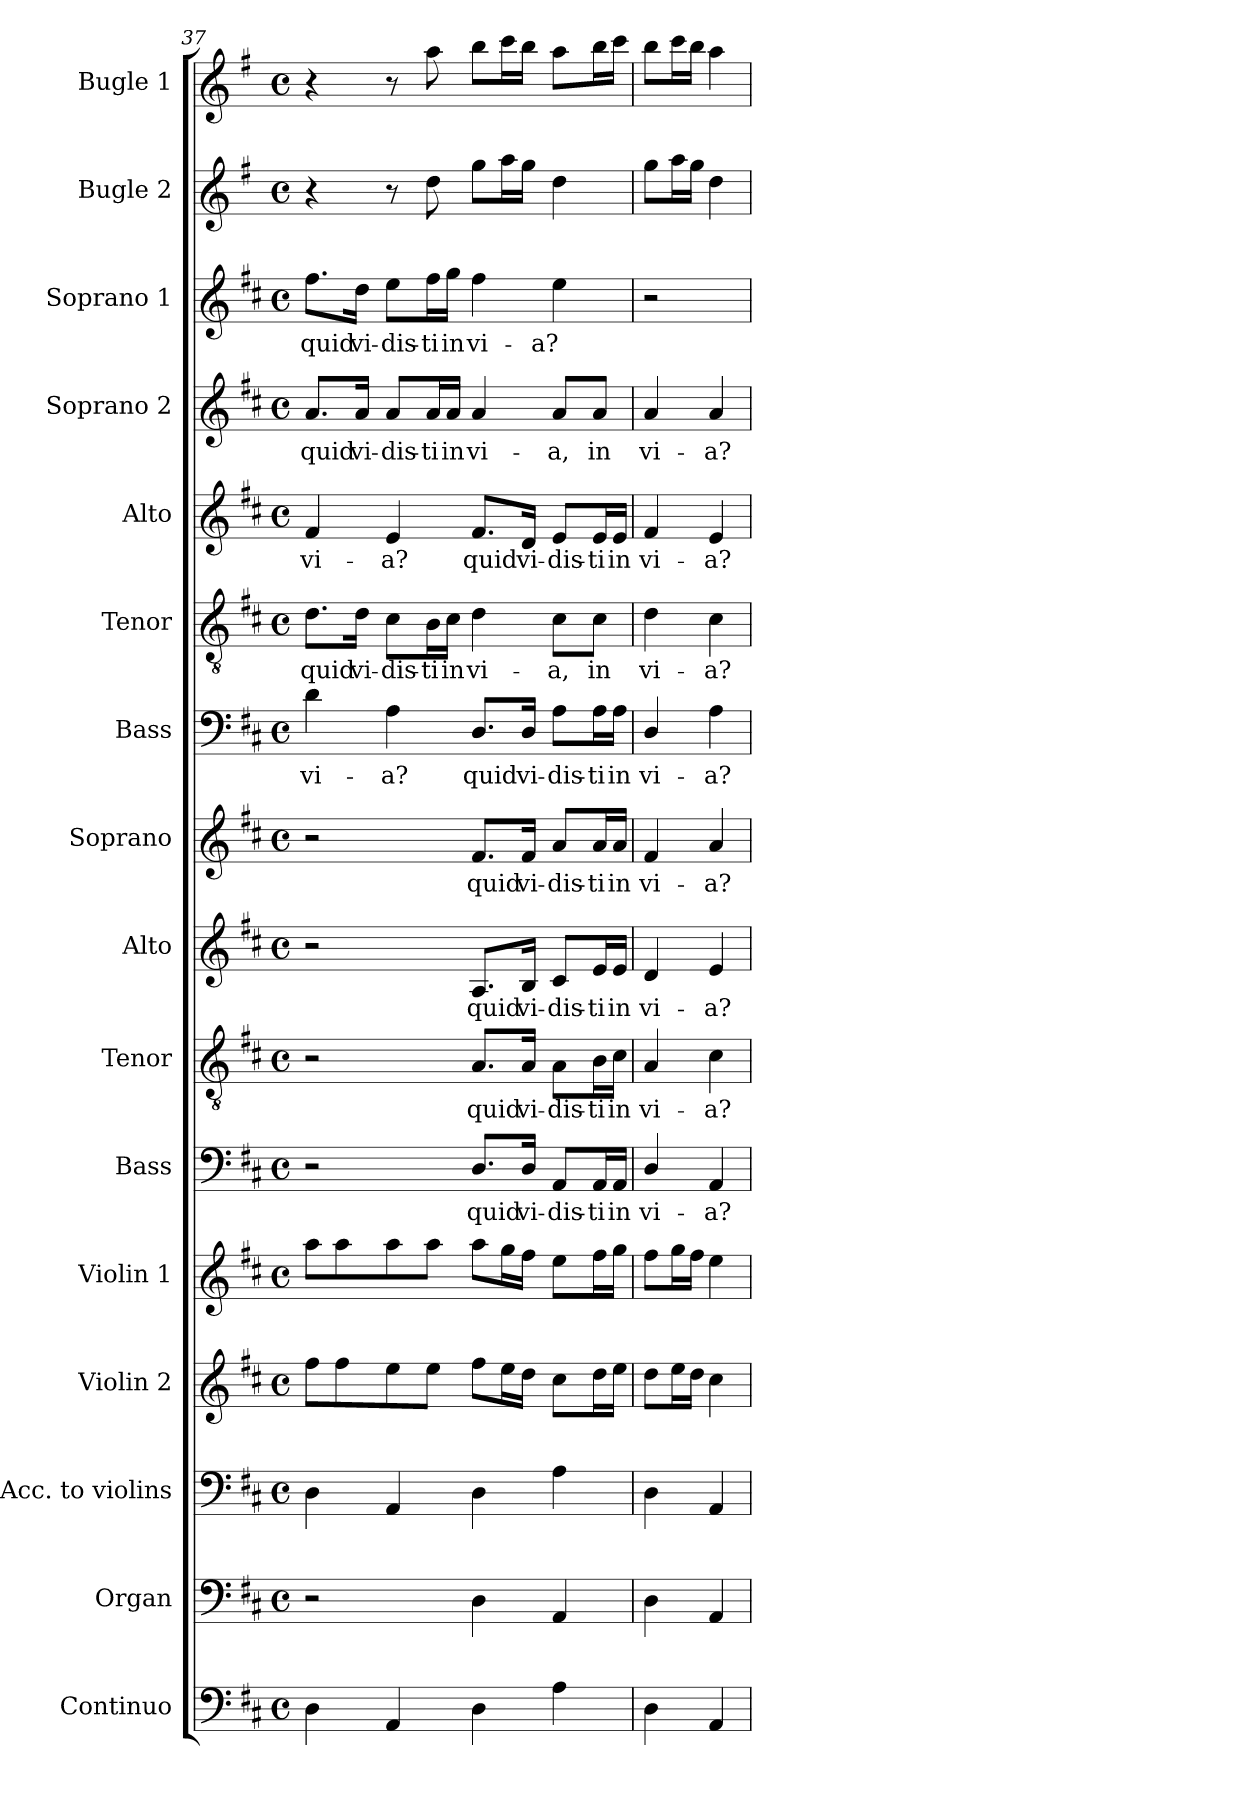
**kern	**kern	**kern	**kern	**kern	**kern	**text	**kern	**text	**kern	**text	**kern	**text	**kern	**text	**kern	**text	**kern	**text	**kern	**text	**kern	**text	**kern	**kern
*part16	*part15	*part14	*part13	*part12	*part11	*part11	*part10	*part10	*part9	*part9	*part8	*part8	*part7	*part7	*part6	*part6	*part5	*part5	*part4	*part4	*part3	*part3	*part2	*part1
*staff16	*staff15	*staff14	*staff13	*staff12	*staff11	*staff11	*staff10	*staff10	*staff9	*staff9	*staff8	*staff8	*staff7	*staff7	*staff6	*staff6	*staff5	*staff5	*staff4	*staff4	*staff3	*staff3	*staff2	*staff1
*I"Continuo	*I"Organ	*I"Acc. to violins	*I"Violin 2	*I"Violin 1	*I"Bass	*	*I"Tenor	*	*I"Alto	*	*I"Soprano	*	*I"Bass	*	*I"Tenor	*	*I"Alto	*	*I"Soprano 2	*	*I"Soprano 1	*	*I"Bugle  2	*I"Bugle 1
*I'Cont.	*I'Org.	*	*I'Vln. 2	*I'Vln. 1	*I'B.	*	*I'T.	*	*I'A.	*	*I'S.	*	*I'B.	*	*I'T.	*	*I'A.	*	*I'S2.	*	*I'S1.	*	*I'Bug 2	*I'Bug. 1
*clefF4	*clefF4	*clefF4	*clefG2	*clefG2	*clefF4	*	*clefGv2	*	*clefG2	*	*clefG2	*	*clefF4	*	*clefGv2	*	*clefG2	*	*clefG2	*	*clefG2	*	*clefG2	*clefG2
*	*	*	*	*	*	*	*ITrd7c12	*	*	*	*	*	*	*	*ITrd7c12	*	*	*	*	*	*	*	*ITrd3c5	*ITrd3c5
*k[f#c#]	*k[f#c#]	*k[f#c#]	*k[f#c#]	*k[f#c#]	*k[f#c#]	*	*k[f#c#]	*	*k[f#c#]	*	*k[f#c#]	*	*k[f#c#]	*	*k[f#c#]	*	*k[f#c#]	*	*k[f#c#]	*	*k[f#c#]	*	*k[f#c#]	*k[f#c#]
*D:	*D:	*D:	*D:	*D:	*D:	*	*D:	*	*D:	*	*D:	*	*D:	*	*D:	*	*D:	*	*D:	*	*D:	*	*D:	*D:
*M4/4	*M4/4	*M4/4	*M4/4	*M4/4	*M4/4	*	*M4/4	*	*M4/4	*	*M4/4	*	*M4/4	*	*M4/4	*	*M4/4	*	*M4/4	*	*M4/4	*	*M4/4	*M4/4
*met(c)	*met(c)	*met(c)	*met(c)	*met(c)	*met(c)	*	*met(c)	*	*met(c)	*	*met(c)	*	*met(c)	*	*met(c)	*	*met(c)	*	*met(c)	*	*met(c)	*	*met(c)	*met(c)
=37	=37	=37	=37	=37	=37	=37	=37	=37	=37	=37	=37	=37	=37	=37	=37	=37	=37	=37	=37	=37	=37	=37	=37	=37
!	!	!	!	!	!	!	!	!	!	!	!	!	!	!LO:LY:b:color=#000000	!	!	!	!	!	!	!	!	!	!
!	!	!	!	!	!	!	!	!	!	!	!	!	!	!	!	!LO:LY:b:color=#000000	!	!	!	!	!	!	!	!
!	!	!	!	!	!	!	!	!	!	!	!	!	!	!	!	!	!	!LO:LY:b:color=#000000	!	!	!	!	!	!
!	!	!	!	!	!	!	!	!	!	!	!	!	!	!	!	!	!	!	!	!LO:LY:b:color=#000000	!	!	!	!
!	!	!	!	!	!	!	!	!	!	!	!	!	!	!	!	!	!	!	!	!	!	!LO:LY:b:color=#000000	!	!
4Di\	2r	4Di\	8ff#i\L	8aai\L	2r	.	2r	.	2r	.	2r	.	4di\	vi-	8.Di\L	quid	4f#i/	vi-	8.ai/L	quid	8.ff#i\L	quid	4r	4r
.	.	.	8ff#i\	8aai\	.	.	.	.	.	.	.	.	.	.	.	.	.	.	.	.	.	.	.	.
!	!	!	!	!	!	!	!	!	!	!	!	!	!	!	!	!LO:LY:b:color=#000000	!	!	!	!	!	!	!	!
!	!	!	!	!	!	!	!	!	!	!	!	!	!	!	!	!	!	!	!	!LO:LY:b:color=#000000	!	!	!	!
!	!	!	!	!	!	!	!	!	!	!	!	!	!	!	!	!	!	!	!	!	!	!LO:LY:b:color=#000000	!	!
.	.	.	.	.	.	.	.	.	.	.	.	.	.	.	16Di\Jk	vi-	.	.	16ai/Jk	vi-	16ddi\Jk	vi-	.	.
!	!	!	!	!	!	!	!	!	!	!	!	!	!	!LO:LY:b:color=#000000	!	!	!	!	!	!	!	!	!	!
!	!	!	!	!	!	!	!	!	!	!	!	!	!	!	!	!LO:LY:b:color=#000000	!	!	!	!	!	!	!	!
!	!	!	!	!	!	!	!	!	!	!	!	!	!	!	!	!	!	!LO:LY:b:color=#000000	!	!	!	!	!	!
!	!	!	!	!	!	!	!	!	!	!	!	!	!	!	!	!	!	!	!	!LO:LY:b:color=#000000	!	!	!	!
!	!	!	!	!	!	!	!	!	!	!	!	!	!	!	!	!	!	!	!	!	!	!LO:LY:b:color=#000000	!	!
4AAi/	.	4AAi/	8eei\	8aai\	.	.	.	.	.	.	.	.	4Ai\	-a?	8C#i\L	-dis-	4ei/	-a?	8ai/L	-dis-	8eei\L	-dis-	8r	8r
!	!	!	!	!	!	!	!	!	!	!	!	!	!	!	!	!LO:LY:b:color=#000000	!	!	!	!	!	!	!	!
!	!	!	!	!	!	!	!	!	!	!	!	!	!	!	!	!	!	!	!	!LO:LY:b:color=#000000	!	!	!	!
!	!	!	!	!	!	!	!	!	!	!	!	!	!	!	!	!	!	!	!	!	!	!LO:LY:b:color=#000000	!	!
.	.	.	8eei\J	8aai\J	.	.	.	.	.	.	.	.	.	.	16BBi\L	-ti	.	.	16ai/L	-ti	16ff#i\L	-ti	8ai\	8eei\
!	!	!	!	!	!	!	!	!	!	!	!	!	!	!	!	!LO:LY:b:color=#000000	!	!	!	!	!	!	!	!
!	!	!	!	!	!	!	!	!	!	!	!	!	!	!	!	!	!	!	!	!LO:LY:b:color=#000000	!	!	!	!
!	!	!	!	!	!	!	!	!	!	!	!	!	!	!	!	!	!	!	!	!	!	!LO:LY:b:color=#000000	!	!
.	.	.	.	.	.	.	.	.	.	.	.	.	.	.	16C#i\JJ	in	.	.	16ai/JJ	in	16ggi\JJ	in	.	.
!	!	!	!	!	!	!LO:LY:b:color=#000000	!	!	!	!	!	!	!	!	!	!	!	!	!	!	!	!	!	!
!	!	!	!	!	!	!	!	!LO:LY:b:color=#000000	!	!	!	!	!	!	!	!	!	!	!	!	!	!	!	!
!	!	!	!	!	!	!	!	!	!	!LO:LY:b:color=#000000	!	!	!	!	!	!	!	!	!	!	!	!	!	!
!	!	!	!	!	!	!	!	!	!	!	!	!LO:LY:b:color=#000000	!	!	!	!	!	!	!	!	!	!	!	!
!	!	!	!	!	!	!	!	!	!	!	!	!	!	!LO:LY:b:color=#000000	!	!	!	!	!	!	!	!	!	!
!	!	!	!	!	!	!	!	!	!	!	!	!	!	!	!	!LO:LY:b:color=#000000	!	!	!	!	!	!	!	!
!	!	!	!	!	!	!	!	!	!	!	!	!	!	!	!	!	!	!LO:LY:b:color=#000000	!	!	!	!	!	!
!	!	!	!	!	!	!	!	!	!	!	!	!	!	!	!	!	!	!	!	!LO:LY:b:color=#000000	!	!	!	!
!	!	!	!	!	!	!	!	!	!	!	!	!	!	!	!	!	!	!	!	!	!	!LO:LY:b:color=#000000	!	!
4Di\	4Di\	4Di\	8ff#i\L	8aai\L	8.Di/L	quid	8.AAi/L	quid	8.Ai/L	quid	8.f#i/L	quid	8.Di/L	quid	4Di\	vi-	8.f#i/L	quid	4ai/	vi-	4ff#i\	vi-	8ddi\L	8ff#i\L
.	.	.	16eei\L	16ggi\L	.	.	.	.	.	.	.	.	.	.	.	.	.	.	.	.	.	.	16eei\L	16ggi\L
!	!	!	!	!	!	!LO:LY:b:color=#000000	!	!	!	!	!	!	!	!	!	!	!	!	!	!	!	!	!	!
!	!	!	!	!	!	!	!	!LO:LY:b:color=#000000	!	!	!	!	!	!	!	!	!	!	!	!	!	!	!	!
!	!	!	!	!	!	!	!	!	!	!LO:LY:b:color=#000000	!	!	!	!	!	!	!	!	!	!	!	!	!	!
!	!	!	!	!	!	!	!	!	!	!	!	!LO:LY:b:color=#000000	!	!	!	!	!	!	!	!	!	!	!	!
!	!	!	!	!	!	!	!	!	!	!	!	!	!	!LO:LY:b:color=#000000	!	!	!	!	!	!	!	!	!	!
!	!	!	!	!	!	!	!	!	!	!	!	!	!	!	!	!	!	!LO:LY:b:color=#000000	!	!	!	!	!	!
.	.	.	16ddi\JJ	16ff#i\JJ	16Di/Jk	vi-	16AAi/Jk	vi-	16Bi/Jk	vi-	16f#i/Jk	vi-	16Di/Jk	vi-	.	.	16di/Jk	vi-	.	.	.	.	16ddi\JJ	16ff#i\JJ
!	!	!	!	!	!	!LO:LY:b:color=#000000	!	!	!	!	!	!	!	!	!	!	!	!	!	!	!	!	!	!
!	!	!	!	!	!	!	!	!LO:LY:b:color=#000000	!	!	!	!	!	!	!	!	!	!	!	!	!	!	!	!
!	!	!	!	!	!	!	!	!	!	!LO:LY:b:color=#000000	!	!	!	!	!	!	!	!	!	!	!	!	!	!
!	!	!	!	!	!	!	!	!	!	!	!	!LO:LY:b:color=#000000	!	!	!	!	!	!	!	!	!	!	!	!
!	!	!	!	!	!	!	!	!	!	!	!	!	!	!LO:LY:b:color=#000000	!	!	!	!	!	!	!	!	!	!
!	!	!	!	!	!	!	!	!	!	!	!	!	!	!	!	!LO:LY:b:color=#000000	!	!	!	!	!	!	!	!
!	!	!	!	!	!	!	!	!	!	!	!	!	!	!	!	!	!	!LO:LY:b:color=#000000	!	!	!	!	!	!
!	!	!	!	!	!	!	!	!	!	!	!	!	!	!	!	!	!	!	!	!LO:LY:b:color=#000000	!	!	!	!
!	!	!	!	!	!	!	!	!	!	!	!	!	!	!	!	!	!	!	!	!	!	!LO:LY:b:color=#000000	!	!
4Ai\	4AAi/	4Ai\	8cc#i\L	8eei\L	8AAi/L	-dis-	8AAi\L	-dis-	8c#i/L	-dis-	8ai/L	-dis-	8Ai\L	-dis-	8C#i\L	-a,	8ei/L	-dis-	8ai/L	-a,	4eei\	-a?	4ai\	8eei\L
!	!	!	!	!	!	!LO:LY:b:color=#000000	!	!	!	!	!	!	!	!	!	!	!	!	!	!	!	!	!	!
!	!	!	!	!	!	!	!	!LO:LY:b:color=#000000	!	!	!	!	!	!	!	!	!	!	!	!	!	!	!	!
!	!	!	!	!	!	!	!	!	!	!LO:LY:b:color=#000000	!	!	!	!	!	!	!	!	!	!	!	!	!	!
!	!	!	!	!	!	!	!	!	!	!	!	!LO:LY:b:color=#000000	!	!	!	!	!	!	!	!	!	!	!	!
!	!	!	!	!	!	!	!	!	!	!	!	!	!	!LO:LY:b:color=#000000	!	!	!	!	!	!	!	!	!	!
!	!	!	!	!	!	!	!	!	!	!	!	!	!	!	!	!LO:LY:b:color=#000000	!	!	!	!	!	!	!	!
!	!	!	!	!	!	!	!	!	!	!	!	!	!	!	!	!	!	!LO:LY:b:color=#000000	!	!	!	!	!	!
!	!	!	!	!	!	!	!	!	!	!	!	!	!	!	!	!	!	!	!	!LO:LY:b:color=#000000	!	!	!	!
.	.	.	16ddi\L	16ff#i\L	16AAi/L	-ti	16BBi\L	-ti	16ei/L	-ti	16ai/L	-ti	16Ai\L	-ti	8C#i\J	in	16ei/L	-ti	8ai/J	in	.	.	.	16ff#i\L
!	!	!	!	!	!	!LO:LY:b:color=#000000	!	!	!	!	!	!	!	!	!	!	!	!	!	!	!	!	!	!
!	!	!	!	!	!	!	!	!LO:LY:b:color=#000000	!	!	!	!	!	!	!	!	!	!	!	!	!	!	!	!
!	!	!	!	!	!	!	!	!	!	!LO:LY:b:color=#000000	!	!	!	!	!	!	!	!	!	!	!	!	!	!
!	!	!	!	!	!	!	!	!	!	!	!	!LO:LY:b:color=#000000	!	!	!	!	!	!	!	!	!	!	!	!
!	!	!	!	!	!	!	!	!	!	!	!	!	!	!LO:LY:b:color=#000000	!	!	!	!	!	!	!	!	!	!
!	!	!	!	!	!	!	!	!	!	!	!	!	!	!	!	!	!	!LO:LY:b:color=#000000	!	!	!	!	!	!
.	.	.	16eei\JJ	16ggi\JJ	16AAi/JJ	in	16C#i\JJ	in	16ei/JJ	in	16ai/JJ	in	16Ai\JJ	in	.	.	16ei/JJ	in	.	.	.	.	.	16ggi\JJ
=38	=38	=38	=38	=38	=38	=38	=38	=38	=38	=38	=38	=38	=38	=38	=38	=38	=38	=38	=38	=38	=38	=38	=38	=38
!	!	!	!	!	!	!LO:LY:b:color=#000000	!	!	!	!	!	!	!	!	!	!	!	!	!	!	!	!	!	!
!	!	!	!	!	!	!	!	!LO:LY:b:color=#000000	!	!	!	!	!	!	!	!	!	!	!	!	!	!	!	!
!	!	!	!	!	!	!	!	!	!	!LO:LY:b:color=#000000	!	!	!	!	!	!	!	!	!	!	!	!	!	!
!	!	!	!	!	!	!	!	!	!	!	!	!LO:LY:b:color=#000000	!	!	!	!	!	!	!	!	!	!	!	!
!	!	!	!	!	!	!	!	!	!	!	!	!	!	!LO:LY:b:color=#000000	!	!	!	!	!	!	!	!	!	!
!	!	!	!	!	!	!	!	!	!	!	!	!	!	!	!	!LO:LY:b:color=#000000	!	!	!	!	!	!	!	!
!	!	!	!	!	!	!	!	!	!	!	!	!	!	!	!	!	!	!LO:LY:b:color=#000000	!	!	!	!	!	!
!	!	!	!	!	!	!	!	!	!	!	!	!	!	!	!	!	!	!	!	!LO:LY:b:color=#000000	!	!	!	!
4Di\	4Di\	4Di\	8ddi\L	8ff#i\L	4Di/	vi-	4AAi/	vi-	4di/	vi-	4f#i/	vi-	4Di/	vi-	4Di\	vi-	4f#i/	vi-	4ai/	vi-	2r	.	8ddi\L	8ff#i\L
.	.	.	16eei\L	16ggi\L	.	.	.	.	.	.	.	.	.	.	.	.	.	.	.	.	.	.	16eei\L	16ggi\L
.	.	.	16ddi\JJ	16ff#i\JJ	.	.	.	.	.	.	.	.	.	.	.	.	.	.	.	.	.	.	16ddi\JJ	16ff#i\JJ
!	!	!	!	!	!	!LO:LY:b:color=#000000	!	!	!	!	!	!	!	!	!	!	!	!	!	!	!	!	!	!
!	!	!	!	!	!	!	!	!LO:LY:b:color=#000000	!	!	!	!	!	!	!	!	!	!	!	!	!	!	!	!
!	!	!	!	!	!	!	!	!	!	!LO:LY:b:color=#000000	!	!	!	!	!	!	!	!	!	!	!	!	!	!
!	!	!	!	!	!	!	!	!	!	!	!	!LO:LY:b:color=#000000	!	!	!	!	!	!	!	!	!	!	!	!
!	!	!	!	!	!	!	!	!	!	!	!	!	!	!LO:LY:b:color=#000000	!	!	!	!	!	!	!	!	!	!
!	!	!	!	!	!	!	!	!	!	!	!	!	!	!	!	!LO:LY:b:color=#000000	!	!	!	!	!	!	!	!
!	!	!	!	!	!	!	!	!	!	!	!	!	!	!	!	!	!	!LO:LY:b:color=#000000	!	!	!	!	!	!
!	!	!	!	!	!	!	!	!	!	!	!	!	!	!	!	!	!	!	!	!LO:LY:b:color=#000000	!	!	!	!
4AAi/	4AAi/	4AAi/	4cc#i\	4eei\	4AAi/	-a?	4C#i\	-a?	4ei/	-a?	4ai/	-a?	4Ai\	-a?	4C#i\	-a?	4ei/	-a?	4ai/	-a?	.	.	4ai\	4eei\
=	=	=	=	=	=	=	=	=	=	=	=	=	=	=	=	=	=	=	=	=	=	=	=	=
*-	*-	*-	*-	*-	*-	*-	*-	*-	*-	*-	*-	*-	*-	*-	*-	*-	*-	*-	*-	*-	*-	*-	*-	*-
